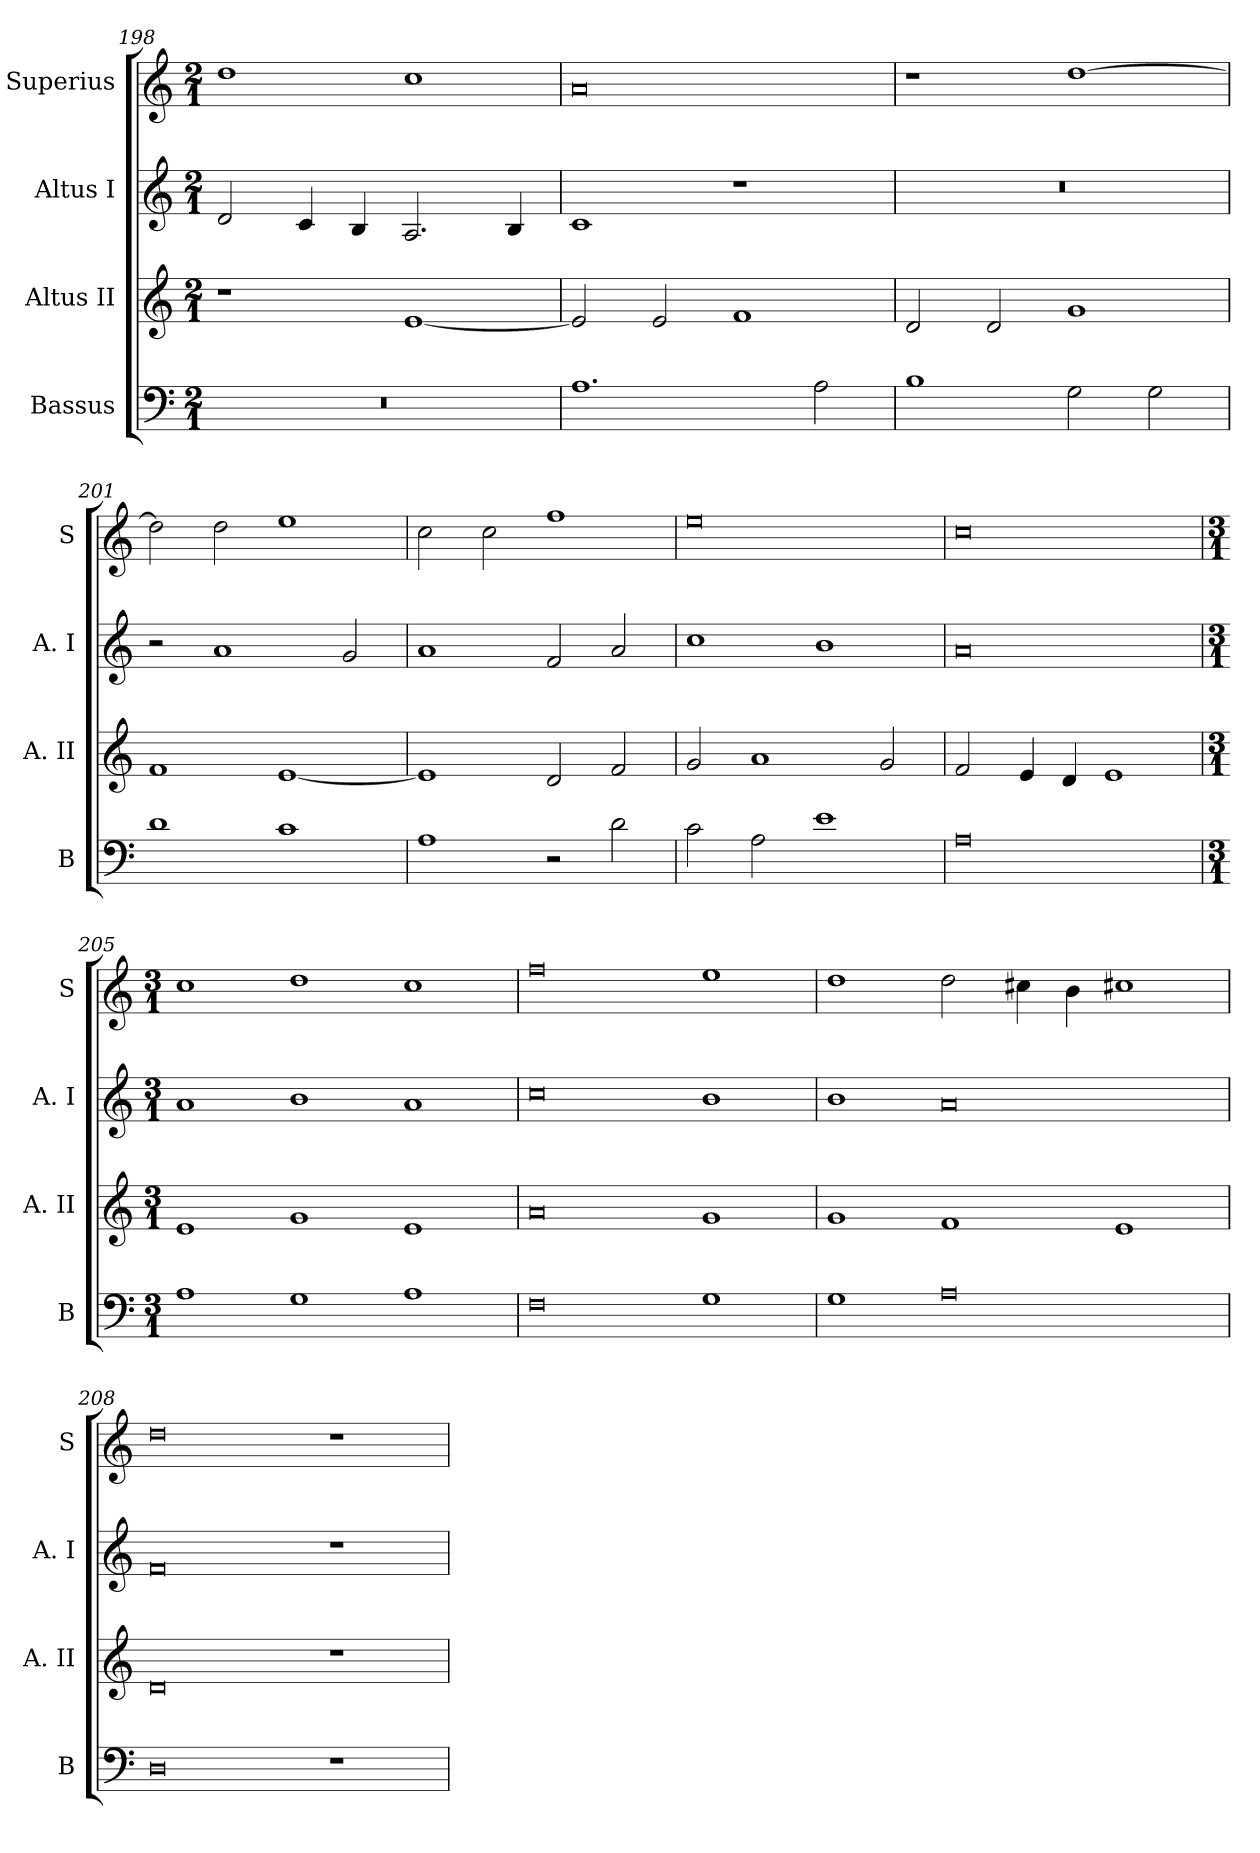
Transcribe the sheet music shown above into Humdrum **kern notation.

**kern	**kern	**kern	**kern
*part4	*part3	*part2	*part1
*staff4	*staff3	*staff2	*staff1
*I"Bassus	*I"Altus II	*I"Altus I	*I"Superius
*I'B	*I'A. II	*I'A. I	*I'S
*clefF4	*clefG2	*clefG2	*clefG2
*k[]	*k[]	*k[]	*k[]
*C:	*C:	*C:	*C:
*M2/1	*M2/1	*M2/1	*M2/1
=198	=198	=198	=198
0r	1r	2d	1dd
.	.	4c	.
.	.	4B	.
.	[1e	2.A	1cc
.	.	4B	.
=199	=199	=199	=199
1.A	2e]	1c	0a
.	2e	.	.
.	1f	1r	.
2A	.	.	.
=200	=200	=200	=200
1B	2d	0r	1r
.	2d	.	.
2G	1g	.	[1dd
2G	.	.	.
=201	=201	=201	=201
1d	1f	2r	2dd]
.	.	1a	2dd
1c	[1e	.	1ee
.	.	2g	.
=202	=202	=202	=202
1A	1e]	1a	2cc
.	.	.	2cc
2r	2d	2f	1ff
2d	2f	2a	.
=203	=203	=203	=203
2c	2g	1cc	0ee
2A	1a	.	.
1e	.	1b	.
.	2g	.	.
=204	=204	=204	=204
0A	2f	0a	0cc
.	4e	.	.
.	4d	.	.
.	1e	.	.
=205	=205	=205	=205
*M3/1	*M3/1	*M3/1	*M3/1
1A	1e	1a	1cc
1G	1g	1b	1dd
1A	1e	1a	1cc
=206	=206	=206	=206
0F	0a	0cc	0ff
1G	1g	1b	1ee
=207	=207	=207	=207
1G	1g	1b	1dd
0A	1f	0a	2dd
.	.	.	4cc#X
.	.	.	4b
.	1e	.	1cc#X
=208	=208	=208	=208
0D	0d	0f	0dd
1r	1r	1r	1r
=	=	=	=
*-	*-	*-	*-
